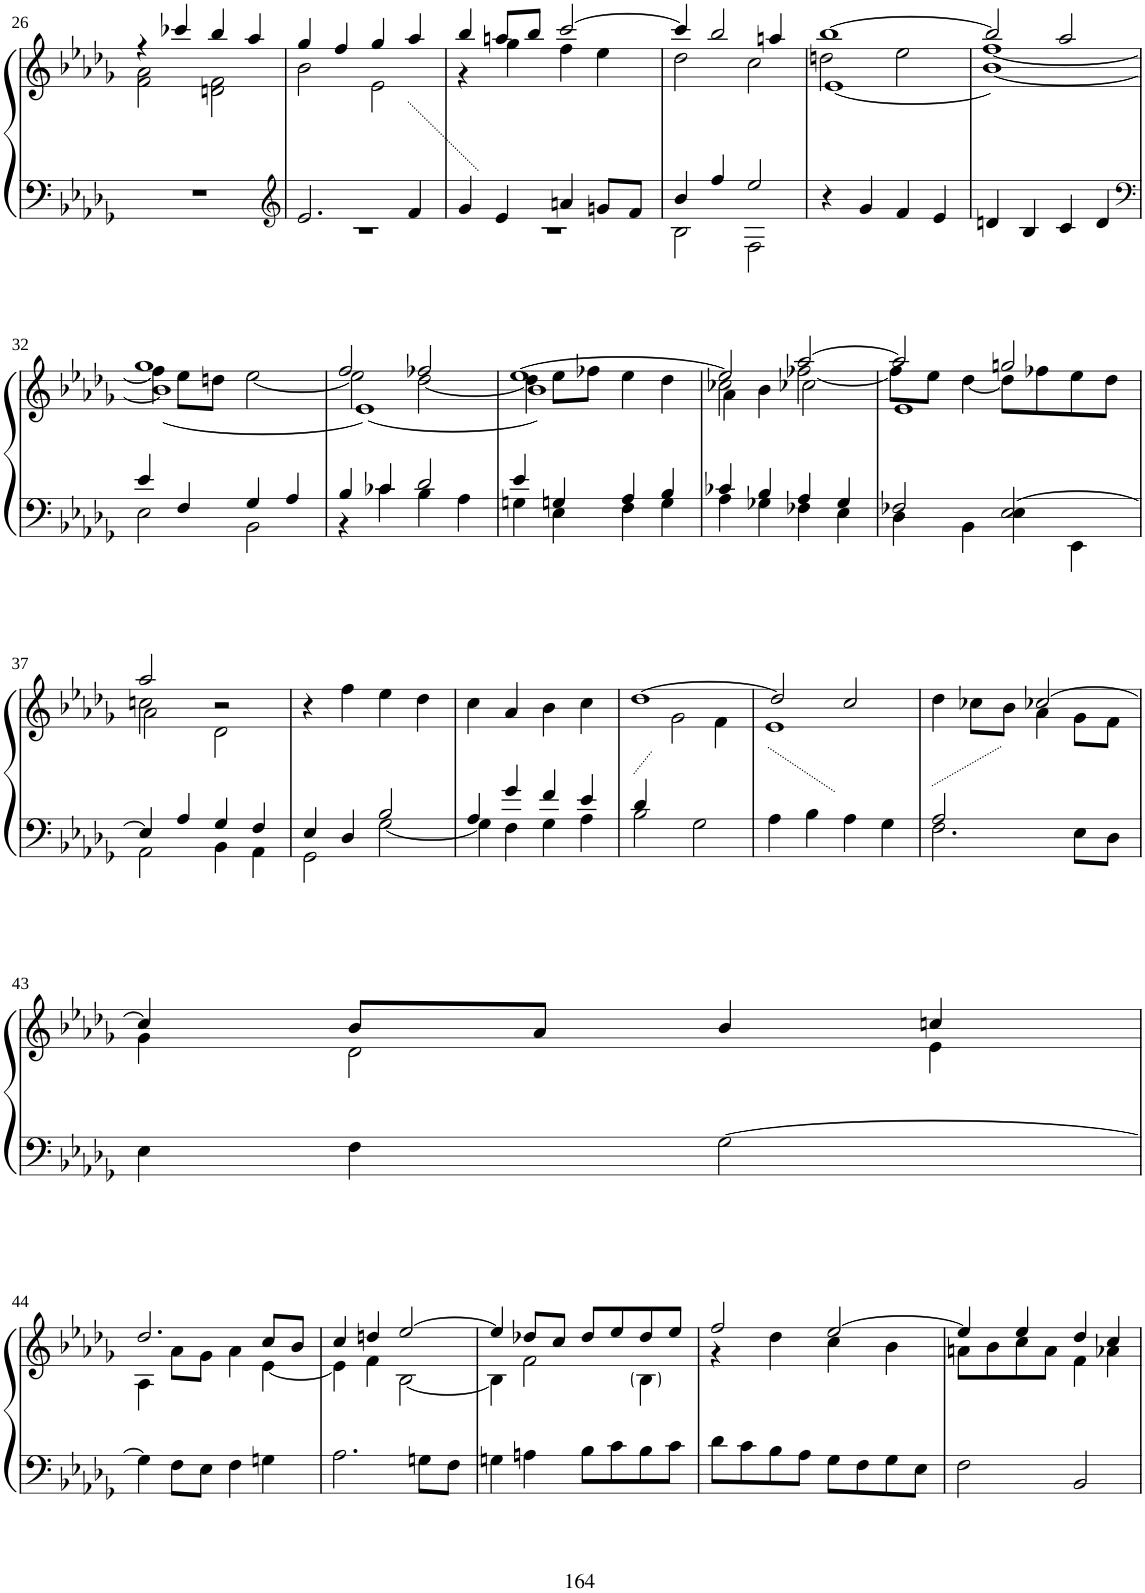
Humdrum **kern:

**kern	**kern
*part1	*part1
*staff2	*staff1
*I"Piano	*
*I'Pno	*
!!LO:PB:g=z
*clefF4	*clefG2
*k[b-e-a-d-g-]	*k[b-e-a-d-g-]
*M4/4	*M4/4
*met(c|)	*met(c|)
=26	=26
*	*^
1r	4r	2f\ 2a-\
.	4ccc-X/	.
.	4bb-/	2dn\ 2f\
.	4aa-/	.
=27	=27	=27
*clefG2	*	*
*^	*	*
2.e-/	1r	4gg-/	2b-\
.	.	4ff/	.
.	.	4gg-/	2e-\
4f/	.	4aa-/	.
=28	=28	=28	=28
4g-/	1r	4bb-/	4r
4e-/	.	8aan/L	4gg-\
.	.	8bb-/J	.
4an/	.	[2ccc/	4ff\
8gn/L	.	.	4ee-\
8f/J	.	.	.
=29	=29	=29	=29
4b-/	2B-\	4ccc/]	2dd-\
4ff/	.	2bb-/	.
2ee-/	2F\	.	2cc\
.	.	4aan/	.
*v	*v	*	*
=30	=30	=30
*	*	*^
4r	[1bb-	2ddn\	[1b-
4g-/	.	.	.
4f/	.	2ee-\	.
4e-/	.	.	.
=31	=31	=31	=31
4dn/	2bb-/]	[1ff	1b-_
4B-/	.	.	.
4c/	2aa-/	.	.
4d/	.	.	.
!!LO:LB:g=z	!!	!!
=32	=32	=32	=32
*clefF4	*	*	*
*^	*	*	*
4e-/	2E-\	1gg-	4ff\]	1b-_
4F/	.	.	8ee-\L	.
.	.	.	8ddn\J	.
4G-/	2BB-\	.	[2ee-\	.
4A-/	.	.	.	.
=33	=33	=33	=33	=33
4B-/	4r	2ff/	2ee-\]	1b-_
4c-X/	4c-\	.	.	.
2d-/	4B-\	2ff-X/	[2dd-\	.
.	4A-\	.	.	.
=34	=34	=34	=34	=34
4e-/	4Gn\	[1ee-	4dd-\]	1b-]
4Gn/	4E-\	.	8ee-\L	.
.	.	.	8ff-X\J	.
4A-/	4F\	.	4ee-\	.
4B-/	4G\	.	4dd-\	.
=35	=35	=35	=35	=35
4c-X/	4A-\	2ee-/]	2cc-X\	4a-\
4B-/	4G-X\	.	.	4b-\
4A-/	4F-X\	[2aa-/	[2ff-X\	2cc-X\
4G-/	4E-\	.	.	.
=36	=36	=36	=36	=36
2F-X/	4D-\	2aa-/]	8ff-\L]	1b-
.	.	.	8ee-\J	.
.	4BB-\	.	[4dd-\	.
[2E-/	4E-\	2ggn/	8dd-\L]	.
.	.	.	8ff-X\	.
.	4EE-\	.	8ee-\	.
.	.	.	8dd-\J	.
!!LO:LB:g=z	!!	!!
=37	=37	=37	=37	=37
4E-/]	2AA-\	2aa-/	2ccn\	2a-\
4A-/	.	.	.	.
4G-/	4BB-\	2r	2ryy	2d-\
4F/	4AA-\	.	.	.
*	*	*v	*v	*v
=38	=38	=38
4E-/	2GG-\	4r
4D-/	.	4ff\
2B-/	[2G-\	4ee-\
.	.	4dd-\
=39	=39	=39
4A-/	4G-\]	4cc\
4g-/	4F\	4a-/
4f/	4G-\	4b-\
4e-/	4A-\	4cc\
=40	=40	=40
*	*	*^
4d-/	2B-\	[1dd-	4ryy
2.ryy	.	.	2g-\
.	2G-\	.	.
.	.	.	4f\
*v	*v	*	*
=41	=41	=41
4A-\	2dd-/]	1e-
4B-\	.	.
4A-\	2cc/	.
4G-\	.	.
=42	=42	=42
*^	*	*
2A-/	2.F\	4dd-\	2ryy
.	.	8cc-X\L	.
.	.	8b-\J	.
2ryy	.	[2cc-X/	4a-\
.	8E-\L	.	8g-\L
.	8D-\J	.	8f\J
*v	*v	*	*
!!LO:LB:g=z	!!
=43	=43	=43
4E-\	4cc-/]	4g-\
4F\	8b-/L	2d-\
.	8a-/J	.
[2G-\	4b-/	.
.	4ccn/	4e-\
!!LO:LB:g=z	!!
=44	=44	=44
4G-\]	2.dd-/	4A-\
8F\L	.	8a-\L
8E-\J	.	8g-\J
4F\	.	4a-\
4Gn\	8cc/L	[4e-\
.	8b-/J	.
=45	=45	=45
2.A-\	4cc/	4e-\]
.	4ddn/	4f\
.	[2ee-/	[2B-\
8Gn\L	.	.
8F\J	.	.
=46	=46	=46
4Gn\	4ee-/]	4B-\]
4An\	8dd-X/L	2f\
.	8cc/J	.
8B-\L	8dd-/L	.
8c\	8ee-/	.
8B-\	8dd-/	4B-\
8c\J	8ee-/J	.
=47	=47	=47
8d-\L	2ff/	4r
8c\	.	.
8B-\	.	4dd-\
8A-\J	.	.
8G-\L	[2ee-/	4cc\
8F\	.	.
8G-\	.	4b-\
8E-\J	.	.
=48	=48	=48
2F\	4ee-/]	8an\L
.	.	8b-\
.	4ee-/	8cc\
.	.	8a\J
2BB-/	4dd-/	4f\
.	4cc/	4a-X\
*	*v	*v
=	=
*-	*-
